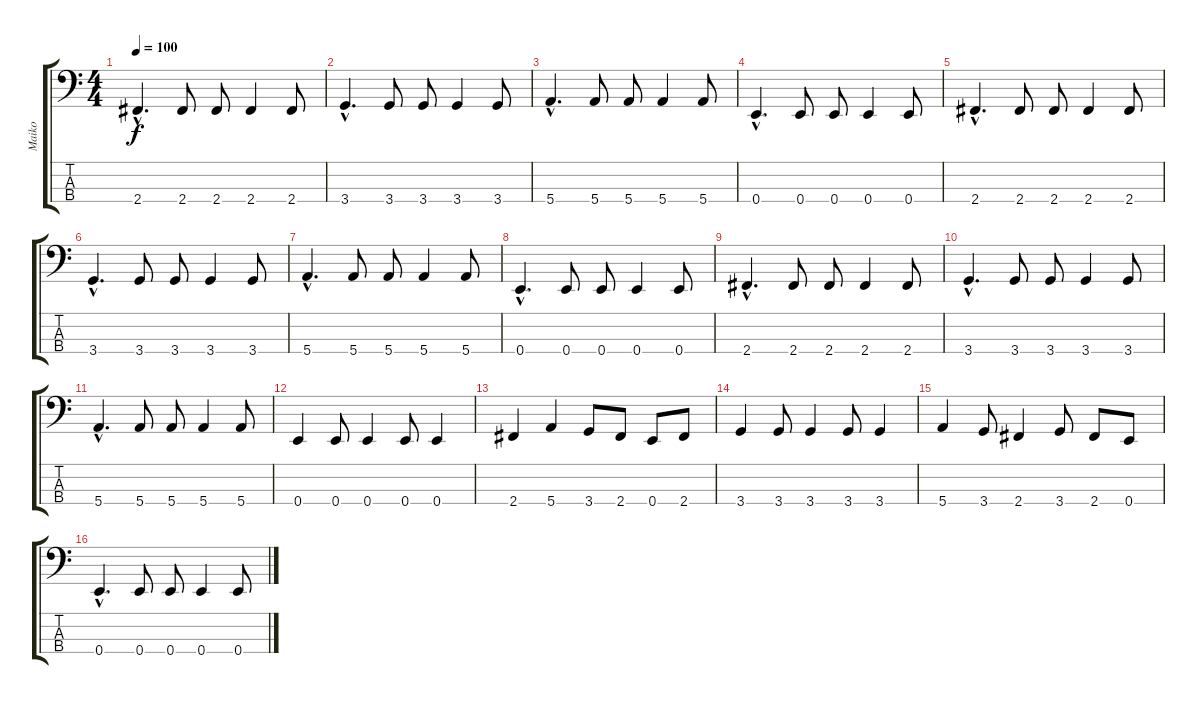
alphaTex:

\track ("Maiko" "Maiko") {instrument electricbassfinger}
\staff {score tabs}
\tuning (G2 D2 A1 E1) {hide}
\ts (4 4)
\tempo 100
\clef f4
\ks c
2.4{hac}.4{d dy f} 2.4.8 2.4.8 2.4.4 2.4.8 |
3.4{hac}.4{d} 3.4.8 3.4.8 3.4.4 3.4.8 |
5.4{hac}.4{d} 5.4.8 5.4.8 5.4.4 5.4.8 |
0.4{hac}.4{d instrument electricbassfinger} 0.4.8 0.4.8 0.4.4 0.4.8 |
2.4{hac}.4{d} 2.4.8 2.4.8 2.4.4 2.4.8 |
3.4{hac}.4{d} 3.4.8 3.4.8 3.4.4 3.4.8 |
5.4{hac}.4{d} 5.4.8 5.4.8 5.4.4 5.4.8 |
0.4{hac}.4{d instrument electricbassfinger} 0.4.8 0.4.8 0.4.4 0.4.8 |
2.4{hac}.4{d} 2.4.8 2.4.8 2.4.4 2.4.8 |
3.4{hac}.4{d} 3.4.8 3.4.8 3.4.4 3.4.8 |
5.4{hac}.4{d} 5.4.8 5.4.8 5.4.4 5.4.8 |
0.4.4 0.4.8 0.4.4 0.4.8 0.4.4 |
2.4.4 5.4.4 3.4.8 2.4.8 0.4.8 2.4.8 |
3.4.4 3.4.8 3.4.4 3.4.8 3.4.4 |
5.4.4 3.4.8 2.4.4 3.4.8 2.4.8 0.4.8 |
0.4{hac}.4{d instrument electricbassfinger} 0.4.8 0.4.8 0.4.4 0.4.8
